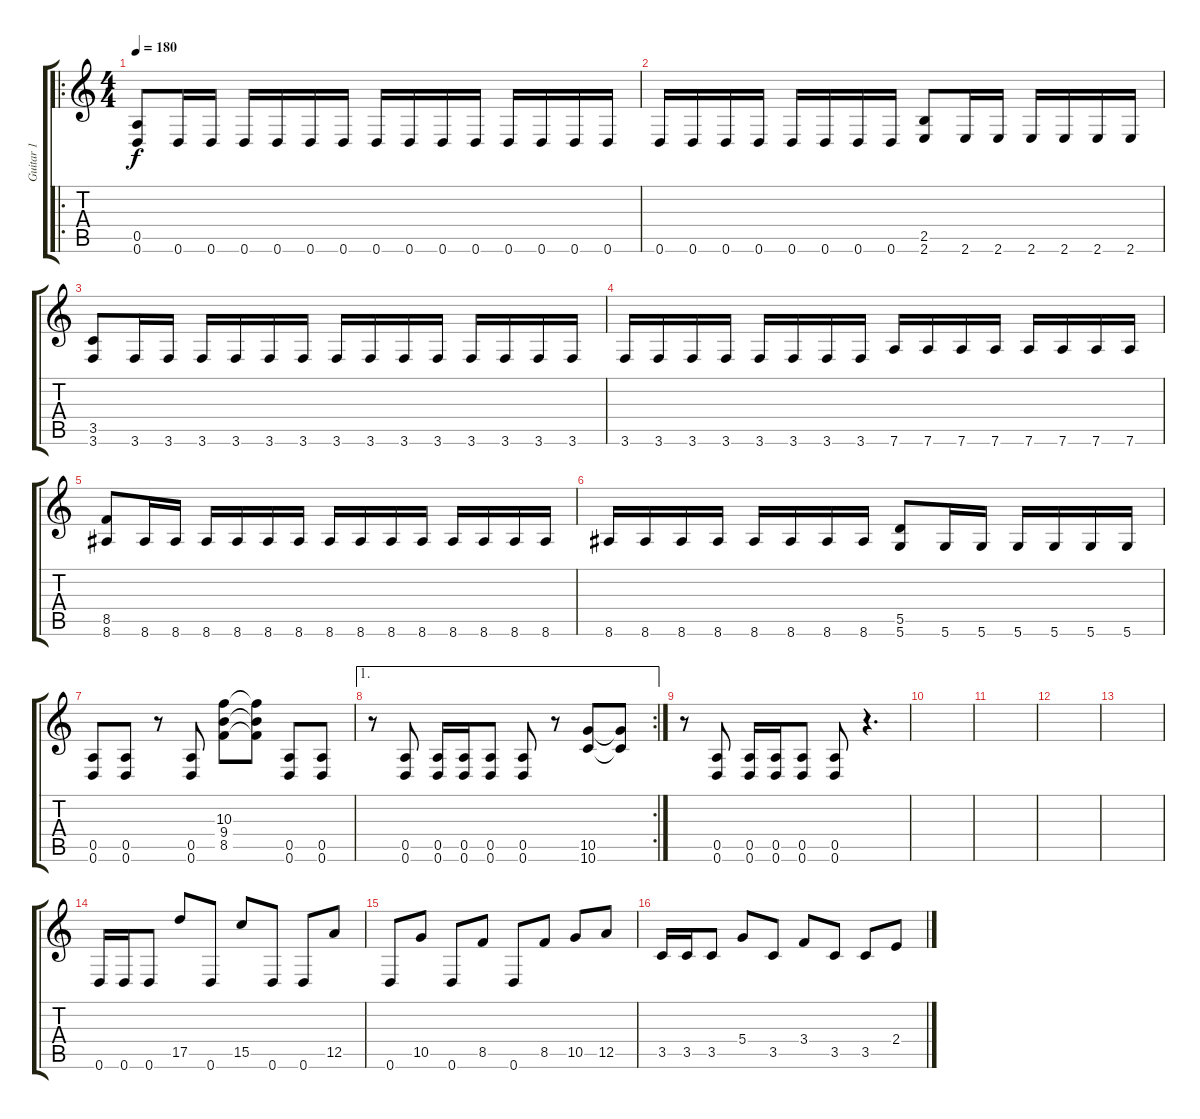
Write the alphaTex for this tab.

\track ("Guitar 1" "Guitar 1") {instrument distortionguitar}
\staff {score tabs}
\tuning (E4 B3 G3 D3 A2 D2) {hide}
\ro
\ts (4 4)
\tempo 180
\clef g2
\ks c
(0.5 0.6).8{dy f instrument distortionguitar} 0.6.16 0.6.16 0.6.16 0.6.16 0.6.16 0.6.16 0.6.16 0.6.16 0.6.16 0.6.16 0.6.16 0.6.16 0.6.16 0.6.16 |
0.6.16 0.6.16 0.6.16 0.6.16 0.6.16 0.6.16 0.6.16 0.6.16 (2.5 2.6).8 2.6.16 2.6.16 2.6.16 2.6.16 2.6.16 2.6.16 |
(3.5 3.6).8 3.6.16 3.6.16 3.6.16 3.6.16 3.6.16 3.6.16 3.6.16 3.6.16 3.6.16 3.6.16 3.6.16 3.6.16 3.6.16 3.6.16 |
3.6.16 3.6.16 3.6.16 3.6.16 3.6.16 3.6.16 3.6.16 3.6.16 7.6.16 7.6.16 7.6.16 7.6.16 7.6.16 7.6.16 7.6.16 7.6.16 |
(8.5 8.6).8 8.6.16 8.6.16 8.6.16 8.6.16 8.6.16 8.6.16 8.6.16 8.6.16 8.6.16 8.6.16 8.6.16 8.6.16 8.6.16 8.6.16 |
8.6.16 8.6.16 8.6.16 8.6.16 8.6.16 8.6.16 8.6.16 8.6.16 (5.5 5.6).8 5.6.16 5.6.16 5.6.16 5.6.16 5.6.16 5.6.16 |
(0.5 0.6).8 (0.5 0.6).8 r.8 (0.5 0.6).8 (10.3 9.4 8.5).8 (10.3{t} 9.4{t} 8.5{t}).8 (0.5 0.6).8 (0.5 0.6).8 |
\ae 1
\rc 2
r.8 (0.5 0.6).8 (0.5 0.6).16 (0.5 0.6).16 (0.5 0.6).8 (0.5 0.6).8 r.8 (10.5 10.6).8 (10.5{t} 10.6{t}).8 |
r.8 (0.5 0.6).8 (0.5 0.6).16 (0.5 0.6).16 (0.5 0.6).8 (0.5 0.6).8 r.4{d} |
|
|
|
|
0.6.16 0.6.16 0.6.8 17.5.8 0.6.8 15.5.8 0.6.8 0.6.8 12.5.8 |
0.6.8 10.5.8 0.6.8 8.5.8 0.6.8 8.5.8 10.5.8 12.5.8 |
3.5.16 3.5.16 3.5.8 5.4.8 3.5.8 3.4.8 3.5.8 3.5.8 2.4.8
